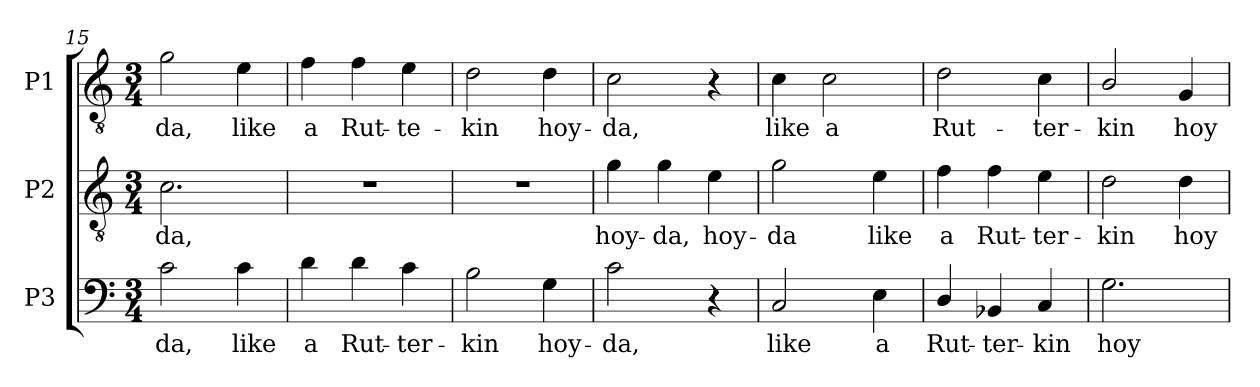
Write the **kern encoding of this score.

**kern	**text	**kern	**text	**kern	**text
*part3	*part3	*part2	*part2	*part1	*part1
*staff3	*staff3	*staff2	*staff2	*staff1	*staff1
*I"P3	*	*I"P2	*	*I"P1	*
*clefF4	*	*clefGv2	*	*clefGv2	*
*	*	*ITrd7c12	*	*ITrd7c12	*
*k[]	*	*k[]	*	*k[]	*
*C:	*	*C:	*	*C:	*
*M3/4	*	*M3/4	*	*M3/4	*
=15	=15	=15	=15	=15	=15
!	!LO:LY:b:color=#000000	!	!	!	!
!	!	!	!LO:LY:b:color=#000000	!	!
!	!	!	!	!	!LO:LY:b:color=#000000
2ci\	-da,	2.Ci\	-da,	2Gi\	-da,
!	!LO:LY:b:color=#000000	!	!	!	!
!	!	!	!	!	!LO:LY:b:color=#000000
4ci\	like	.	.	4Ei\	like
=16	=16	=16	=16	=16	=16
!	!LO:LY:b:color=#000000	!LO:N:vis=1	!	!	!
!	!	!	!	!	!LO:LY:b:color=#000000
4di\	a	2.r	.	4Fi\	a
!	!LO:LY:b:color=#000000	!	!	!	!
!	!	!	!	!	!LO:LY:b:color=#000000
4di\	Rut-	.	.	4Fi\	Rut-
!	!LO:LY:b:color=#000000	!	!	!	!
!	!	!	!	!	!LO:LY:b:color=#000000
4ci\	-ter-	.	.	4Ei\	-te-
=17	=17	=17	=17	=17	=17
!	!LO:LY:b:color=#000000	!LO:N:vis=1	!	!	!
!	!	!	!	!	!LO:LY:b:color=#000000
2Bi\	-kin	2.r	.	2Di\	-kin
!	!LO:LY:b:color=#000000	!	!	!	!
!	!	!	!	!	!LO:LY:b:color=#000000
4Gi\	hoy-	.	.	4Di\	hoy-
=18	=18	=18	=18	=18	=18
!	!LO:LY:b:color=#000000	!	!	!	!
!	!	!	!LO:LY:b:color=#000000	!	!
!	!	!	!	!	!LO:LY:b:color=#000000
2ci\	-da,	4Gi\	hoy-	2Ci\	-da,
!	!	!	!LO:LY:b:color=#000000	!	!
.	.	4Gi\	-da,	.	.
!	!	!	!LO:LY:b:color=#000000	!	!
4r	.	4Ei\	hoy-	4r	.
=19	=19	=19	=19	=19	=19
!	!LO:LY:b:color=#000000	!	!	!	!
!	!	!	!LO:LY:b:color=#000000	!	!
!	!	!	!	!	!LO:LY:b:color=#000000
2Ci/	like	2Gi\	-da	4Ci\	like
!	!	!	!	!	!LO:LY:b:color=#000000
.	.	.	.	2Ci\	a
!	!LO:LY:b:color=#000000	!	!	!	!
!	!	!	!LO:LY:b:color=#000000	!	!
4Ei\	a	4Ei\	like	.	.
!!LO:PB:g=z
=20	=20	=20	=20	=20	=20
!	!LO:LY:b:color=#000000	!	!	!	!
!	!	!	!LO:LY:b:color=#000000	!	!
!	!	!	!	!	!LO:LY:b:color=#000000
4Di/	Rut-	4Fi\	a	2Di\	Rut-
!	!LO:LY:b:color=#000000	!	!	!	!
!	!	!	!LO:LY:b:color=#000000	!	!
4BB-Xi/	-ter-	4Fi\	Rut-	.	.
!	!LO:LY:b:color=#000000	!	!	!	!
!	!	!	!LO:LY:b:color=#000000	!	!
!	!	!	!	!	!LO:LY:b:color=#000000
4Ci/	-kin	4Ei\	-ter-	4Ci\	-ter-
=21	=21	=21	=21	=21	=21
!	!LO:LY:b:color=#000000	!	!	!	!
!	!	!	!LO:LY:b:color=#000000	!	!
!	!	!	!	!	!LO:LY:b:color=#000000
2.Gi\	hoy-	2Di\	-kin	2BBi/	-kin
!	!	!	!LO:LY:b:color=#000000	!	!
!	!	!	!	!	!LO:LY:b:color=#000000
.	.	4Di\	hoy-	4GGi/	hoy-
=	=	=	=	=	=
*-	*-	*-	*-	*-	*-
